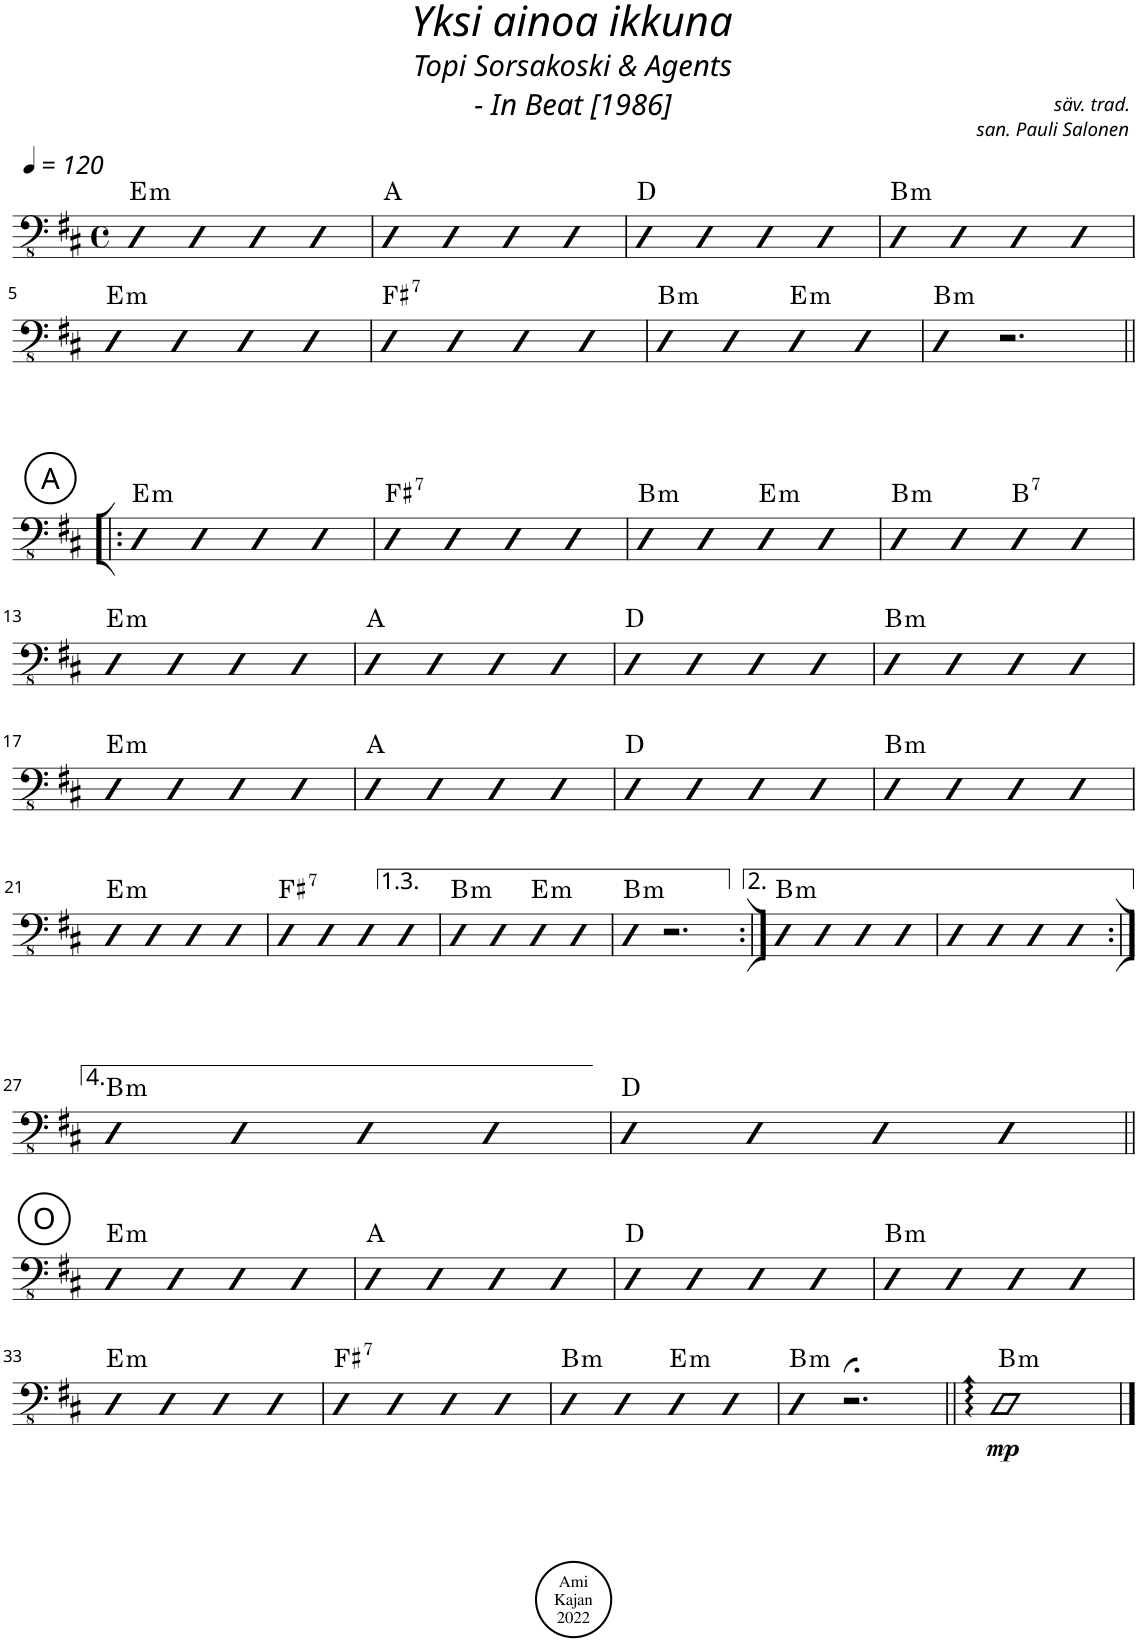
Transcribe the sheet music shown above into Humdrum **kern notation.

**kern	**dynam	**harte
*part1	*part1	*part1
*staff1	*staff1	*
*I"Acoustic Bass	*	*
*I'Bass	*	*
*clefFv4	*	*
*k[f#c#]	*	*
*M4/4	*	*
*met(c)	*	*
*MM120	*	*
=1	=1	=1
!	!	!LO:H:kt=m
4DD	.	E:min
4DD	.	.
4DD	.	.
4DD	.	.
=2	=2	=2
4DD	.	A:maj
4DD	.	.
4DD	.	.
4DD	.	.
=3	=3	=3
4DD	.	D:maj
4DD	.	.
4DD	.	.
4DD	.	.
=4	=4	=4
!	!	!LO:H:kt=m
4DD	.	B:min
4DD	.	.
4DD	.	.
4DD	.	.
!!LO:LB:g=z
=5	=5	=5
!	!	!LO:H:kt=m
4DD	.	E:min
4DD	.	.
4DD	.	.
4DD	.	.
=6	=6	=6
!	!	!LO:H:kt=7
4DD	.	F#:7
4DD	.	.
4DD	.	.
4DD	.	.
=7	=7	=7
!	!	!LO:H:kt=m
4DD	.	B:min
4DD	.	.
!	!	!LO:H:kt=m
4DD	.	E:min
4DD	.	.
=8	=8	=8
!	!	!LO:H:kt=m
4DD	.	B:min
2.r	.	.
!!LO:LB:g=z
!!LO:REH:place=s1:a:cj:enc=circle:fs=14:t=A
=9!|:	=9!|:	=9!|:
!	!	!LO:H:kt=m
4DD	.	E:min
4DD	.	.
4DD	.	.
4DD	.	.
=10	=10	=10
!	!	!LO:H:kt=7
4DD	.	F#:7
4DD	.	.
4DD	.	.
4DD	.	.
=11	=11	=11
!	!	!LO:H:kt=m
4DD	.	B:min
4DD	.	.
!	!	!LO:H:kt=m
4DD	.	E:min
4DD	.	.
=12	=12	=12
!	!	!LO:H:kt=m
4DD	.	B:min
4DD	.	.
!	!	!LO:H:kt=7
4DDn	.	B:7
4DD	.	.
!!LO:LB:g=z
=13	=13	=13
!	!	!LO:H:kt=m
4DD	.	E:min
4DD	.	.
4DD	.	.
4DD	.	.
=14	=14	=14
4DD	.	A:maj
4DD	.	.
4DD	.	.
4DD	.	.
=15	=15	=15
4DD	.	D:maj
4DD	.	.
4DD	.	.
4DD	.	.
=16	=16	=16
!	!	!LO:H:kt=m
4DD	.	B:min
4DD	.	.
4DD	.	.
4DD	.	.
!!LO:LB:g=z
=17	=17	=17
!	!	!LO:H:kt=m
4DD	.	E:min
4DD	.	.
4DD	.	.
4DD	.	.
=18	=18	=18
4DD	.	A:maj
4DD	.	.
4DD	.	.
4DD	.	.
=19	=19	=19
4DD	.	D:maj
4DD	.	.
4DD	.	.
4DD	.	.
=20	=20	=20
!	!	!LO:H:kt=m
4DD	.	B:min
4DD	.	.
4DD	.	.
4DD	.	.
!!LO:LB:g=z
=21	=21	=21
!	!	!LO:H:kt=m
4DD	.	E:min
4DD	.	.
4DD	.	.
4DD	.	.
=22	=22	=22
!	!	!LO:H:kt=7
4DD	.	F#:7
4DD	.	.
4DD	.	.
4DD	.	.
=23	=23	=23
!	!	!LO:H:kt=m
4DD	.	B:min
4DD	.	.
!	!	!LO:H:kt=m
4DD	.	E:min
4DD	.	.
=24	=24	=24
!	!	!LO:H:kt=m
4DD	.	B:min
2.r	.	.
=25:|!	=25:|!	=25:|!
!	!	!LO:H:kt=m
4DD	.	B:min
4DD	.	.
4DD	.	.
4DD	.	.
=26	=26	=26
4DD	.	.
4DD	.	.
4DD	.	.
4DD	.	.
!!LO:LB:g=z
=27:|!	=27:|!	=27:|!
!	!	!LO:H:kt=m
4DD	.	B:min
4DD	.	.
4DD	.	.
4DD	.	.
=28	=28	=28
4DD	.	D:maj
4DD	.	.
4DD	.	.
4DD	.	.
!!LO:LB:g=z
!!LO:REH:place=s1:a:cj:enc=circle:fs=14:t=O
=29||	=29||	=29||
!	!	!LO:H:kt=m
4DD	.	E:min
4DD	.	.
4DD	.	.
4DD	.	.
=30	=30	=30
4DD	.	A:maj
4DD	.	.
4DD	.	.
4DD	.	.
=31	=31	=31
4DD	.	D:maj
4DD	.	.
4DD	.	.
4DD	.	.
=32	=32	=32
!	!	!LO:H:kt=m
4DD	.	B:min
4DD	.	.
4DD	.	.
4DD	.	.
!!LO:LB:g=z
=33	=33	=33
!	!	!LO:H:kt=m
4DD	.	E:min
4DD	.	.
4DD	.	.
4DD	.	.
=34	=34	=34
!	!	!LO:H:kt=7
4DD	.	F#:7
4DD	.	.
4DD	.	.
4DD	.	.
=35	=35	=35
!	!	!LO:H:kt=m
4DD	.	B:min
4DD	.	.
!	!	!LO:H:kt=m
4DD	.	E:min
4DD	.	.
=36	=36	=36
!	!	!LO:H:kt=m
4DD	.	B:min
2.r;<	.	.
=37||	=37||	=37||
!	!LO:DY:b	!LO:H:kt=m
1DD:	mp	B:min
==	==	==
*-	*-	*-
